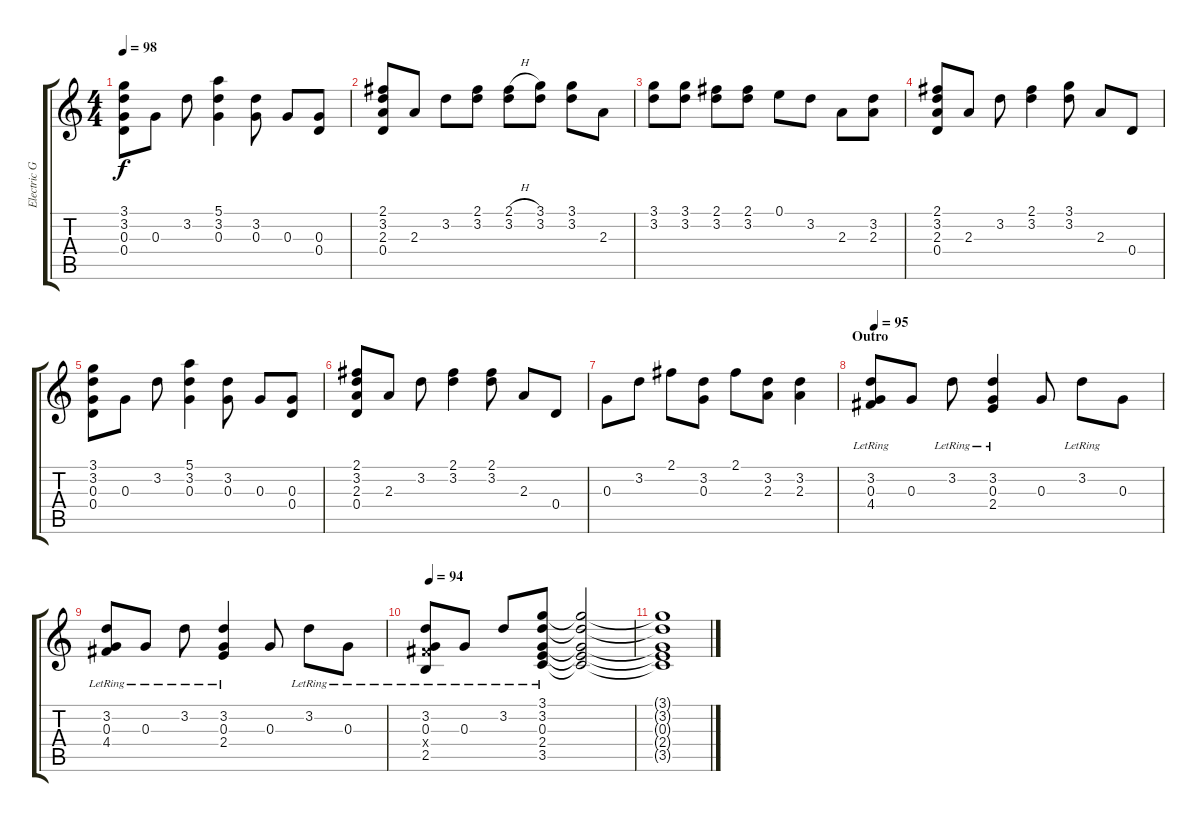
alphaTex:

\track ("Electric Guitar" "Electric G") {instrument electricguitarclean}
\staff {score tabs}
\tuning (E4 B3 G3 D3 A2 E2) {hide}
\ts (4 4)
\tempo 98
\clef g2
\ks c
(3.1 3.2 0.3 0.4).8{dy f} 0.3.8 3.2.8 (5.1 3.2 0.3).4 (3.2 0.3).8 0.3.8 (0.3 0.4).8 |
(2.1 3.2 2.3 0.4).8 2.3.8 3.2.8 (2.1 3.2).8 (2.1{h} 3.2).8 (3.1 3.2).8 (3.1 3.2).8 2.3.8 |
(3.1 3.2).8 (3.1 3.2).8 (2.1 3.2).8 (2.1 3.2).8 0.1.8 3.2.8 2.3.8 (3.2 2.3).8 |
(2.1 3.2 2.3 0.4).8 2.3.8 3.2.8 (2.1 3.2).4 (3.1 3.2).8 2.3.8 0.4.8 |
(3.1 3.2 0.3 0.4).8 0.3.8 3.2.8 (5.1 3.2 0.3).4 (3.2 0.3).8 0.3.8 (0.3 0.4).8 |
(2.1 3.2 2.3 0.4).8 2.3.8 3.2.8 (2.1 3.2).4 (2.1 3.2).8 2.3.8 0.4.8 |
0.3.8 3.2.8 2.1.8 (3.2 0.3).8 2.1.8 (3.2 2.3).8 (3.2 2.3).4 |
\section ("" "Outro")
\tempo 95
(3.2 0.3{lr} 4.4{lr}).8 0.3.8 3.2{lr}.8 (3.2 0.3 2.4{lr}).4 0.3.8 3.2{lr}.8 0.3.8 |
(3.2 0.3{lr} 4.4{lr}).8 0.3{lr}.8 3.2{lr}.8 (3.2 0.3 2.4{lr}).4 0.3.8 3.2{lr}.8 0.3{lr}.8 |
\tempo 94
(3.2{lr} 0.3 4.4{x} 2.5{lr}).8 0.3{lr}.8 3.2{lr}.8 (3.1 3.2{lr} 0.3 2.4 3.5{lr}).8 (3.1{t} 3.2{t} 0.3{t} 2.4{t} 3.5{t}).2 |
(3.1{t} 3.2{t} 0.3{t} 2.4{t} 3.5{t}).1
